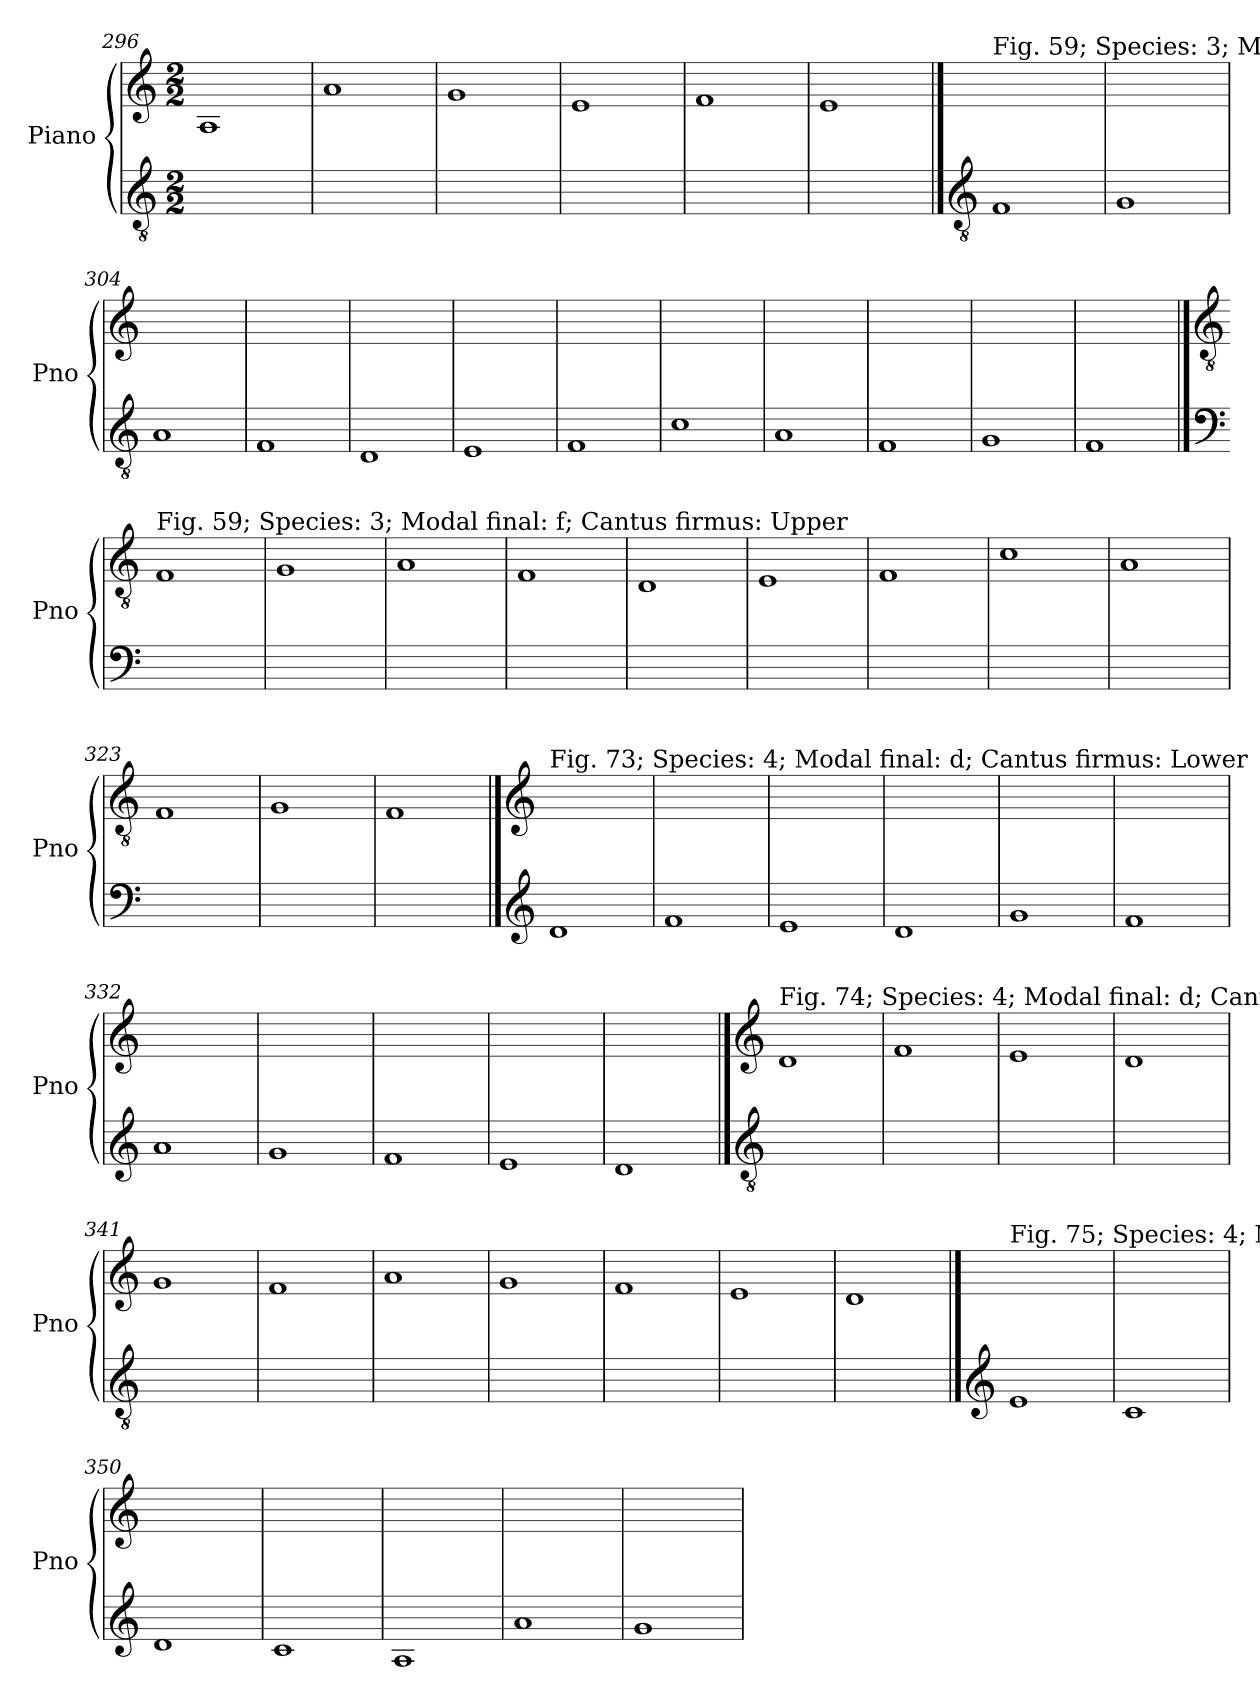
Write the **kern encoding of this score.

**kern	**kern
*part2	*part1
*staff2	*staff1
*I"Piano	*I"Piano
*I'Pno	*I'Pno
*clefGv2	*clefG2
*k[]	*k[]
*M2/2	*M2/2
=296	=296
1ryy	1A
!!LO:LB:g=z
=297	=297
1ryy	1a
=298	=298
1ryy	1g
=299	=299
1ryy	1e
=300	=300
1ryy	1f
=301	=301
1ryy	1e
!!LO:LB:g=z
==302	==302
*clefGv2	*
!	!LO:TX:a:t=Fig. 59; Species&colon; 3; Modal final&colon; f; Cantus firmus&colon; Lower
1F	1ryy
=303	=303
1G	1ryy
=304	=304
1A	1ryy
=305	=305
1F	1ryy
=306	=306
1D	1ryy
=307	=307
1E	1ryy
!!LO:LB:g=z
=308	=308
1F	1ryy
=309	=309
1c	1ryy
=310	=310
1A	1ryy
=311	=311
1F	1ryy
=312	=312
1G	1ryy
=313	=313
1F	1ryy
!!LO:LB:g=z
==314	==314
*clefF4	*clefGv2
!	!LO:TX:a:t=Fig. 59; Species&colon; 3; Modal final&colon; f; Cantus firmus&colon; Upper
1ryy	1F
=315	=315
1ryy	1G
=316	=316
1ryy	1A
=317	=317
1ryy	1F
=318	=318
1ryy	1D
=319	=319
1ryy	1E
!!LO:LB:g=z
=320	=320
1ryy	1F
=321	=321
1ryy	1c
=322	=322
1ryy	1A
=323	=323
1ryy	1F
=324	=324
1ryy	1G
=325	=325
1ryy	1F
!!LO:PB:g=z
==326	==326
*clefG2	*clefG2
!	!LO:TX:a:t=Fig. 73; Species&colon; 4; Modal final&colon; d; Cantus firmus&colon; Lower
1d	1ryy
=327	=327
1f	1ryy
=328	=328
1e	1ryy
=329	=329
1d	1ryy
=330	=330
1g	1ryy
=331	=331
1f	1ryy
=332	=332
1a	1ryy
=333	=333
1g	1ryy
=334	=334
1f	1ryy
=335	=335
1e	1ryy
=336	=336
1d	1ryy
!!LO:LB:g=z
==337	==337
*clefGv2	*clefG2
!	!LO:TX:a:t=Fig. 74; Species&colon; 4; Modal final&colon; d; Cantus firmus&colon; Upper
1ryy	1d
=338	=338
1ryy	1f
=339	=339
1ryy	1e
=340	=340
1ryy	1d
=341	=341
1ryy	1g
=342	=342
1ryy	1f
=343	=343
1ryy	1a
=344	=344
1ryy	1g
=345	=345
1ryy	1f
=346	=346
1ryy	1e
=347	=347
1ryy	1d
!!LO:LB:g=z
==348	==348
*clefG2	*
!	!LO:TX:a:t=Fig. 75; Species&colon; 4; Modal final&colon; e; Cantus firmus&colon; Lower
1e	1ryy
=349	=349
1c	1ryy
=350	=350
1d	1ryy
=351	=351
1c	1ryy
=352	=352
1A	1ryy
=353	=353
1a	1ryy
=354	=354
1g	1ryy
=	=
*-	*-
